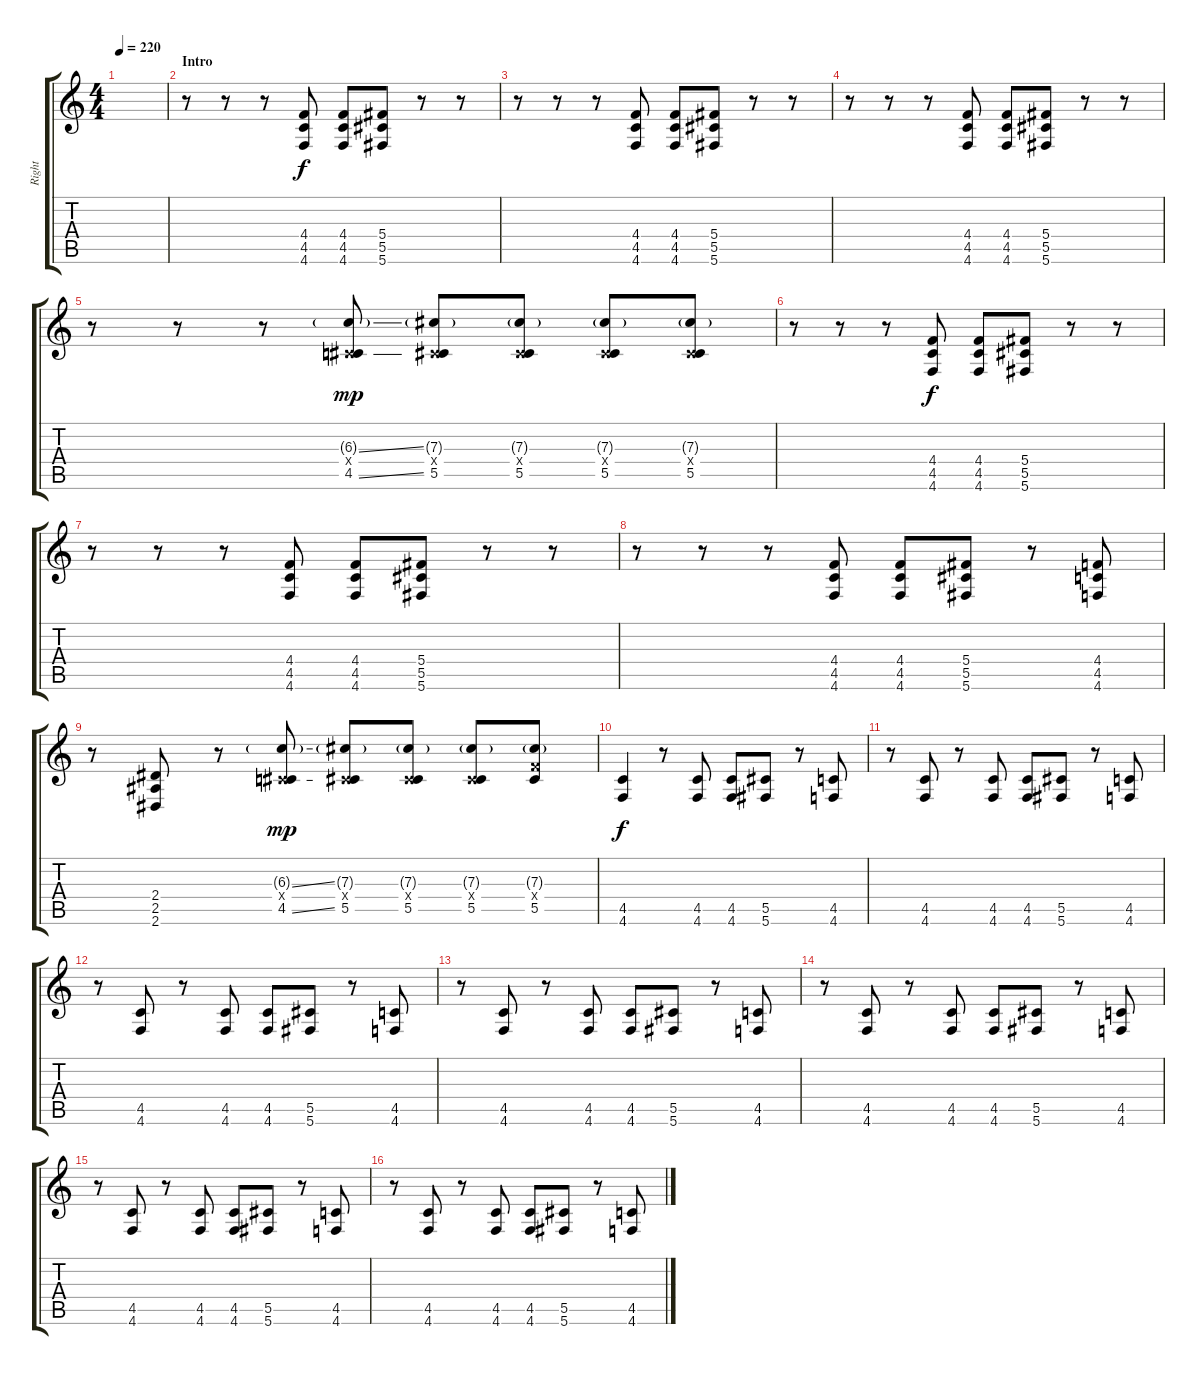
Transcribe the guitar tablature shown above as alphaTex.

\track ("Right" "Right") {instrument distortionguitar}
\staff {score tabs}
\tuning (Eb4 Bb3 Gb3 Db3 Ab2 Db2) {hide}
\ts (4 4)
\tempo 220
\clef g2
\ks c
|
\section ("" "Intro")
r.8 r.8 r.8 (4.4 4.5 4.6).8 (4.4 4.5 4.6).8 (5.4 5.5 5.6).8 r.8 r.8 |
r.8 r.8 r.8 (4.4 4.5 4.6).8 (4.4 4.5 4.6).8 (5.4 5.5 5.6).8 r.8 r.8 |
r.8 r.8 r.8 (4.4 4.5 4.6).8 (4.4 4.5 4.6).8 (5.4 5.5 5.6).8 r.8 r.8 |
r.8 r.8 r.8 (6.3{ss g} 0.4{x} 4.5{ss}).8{dy mp} (7.3{g} 0.4{x} 5.5).8 (7.3{g} 0.4{x} 5.5).8 (7.3{g} 0.4{x} 5.5).8 (7.3{g} 0.4{x} 5.5).8 |
r.8 r.8 r.8 (4.4 4.5 4.6).8{dy f} (4.4 4.5 4.6).8 (5.4 5.5 5.6).8 r.8 r.8 |
r.8 r.8 r.8 (4.4 4.5 4.6).8 (4.4 4.5 4.6).8 (5.4 5.5 5.6).8 r.8 r.8 |
r.8 r.8 r.8 (4.4 4.5 4.6).8 (4.4 4.5 4.6).8 (5.4 5.5 5.6).8 r.8 (4.4 4.5 4.6).8 |
r.8 (2.4 2.5 2.6).8 r.8 (6.3{ss g} 0.4{x} 4.5{ss}).8{dy mp} (7.3{g} 0.4{x} 5.5).8 (7.3{g} 0.4{x} 5.5).8 (7.3{g} 0.4{x} 5.5).8 (7.3{g} 4.4{x} 5.5).8 |
(4.5 4.6).4{dy f} r.8 (4.5 4.6).8 (4.5 4.6).8 (5.5 5.6).8 r.8 (4.5 4.6).8 |
r.8 (4.5 4.6).8 r.8 (4.5 4.6).8 (4.5 4.6).8 (5.5 5.6).8 r.8 (4.5 4.6).8 |
r.8 (4.5 4.6).8 r.8 (4.5 4.6).8 (4.5 4.6).8 (5.5 5.6).8 r.8 (4.5 4.6).8 |
r.8 (4.5 4.6).8 r.8 (4.5 4.6).8 (4.5 4.6).8 (5.5 5.6).8 r.8 (4.5 4.6).8 |
r.8 (4.5 4.6).8 r.8 (4.5 4.6).8 (4.5 4.6).8 (5.5 5.6).8 r.8 (4.5 4.6).8 |
r.8 (4.5 4.6).8 r.8 (4.5 4.6).8 (4.5 4.6).8 (5.5 5.6).8 r.8 (4.5 4.6).8 |
r.8 (4.5 4.6).8 r.8 (4.5 4.6).8 (4.5 4.6).8 (5.5 5.6).8 r.8 (4.5 4.6).8
